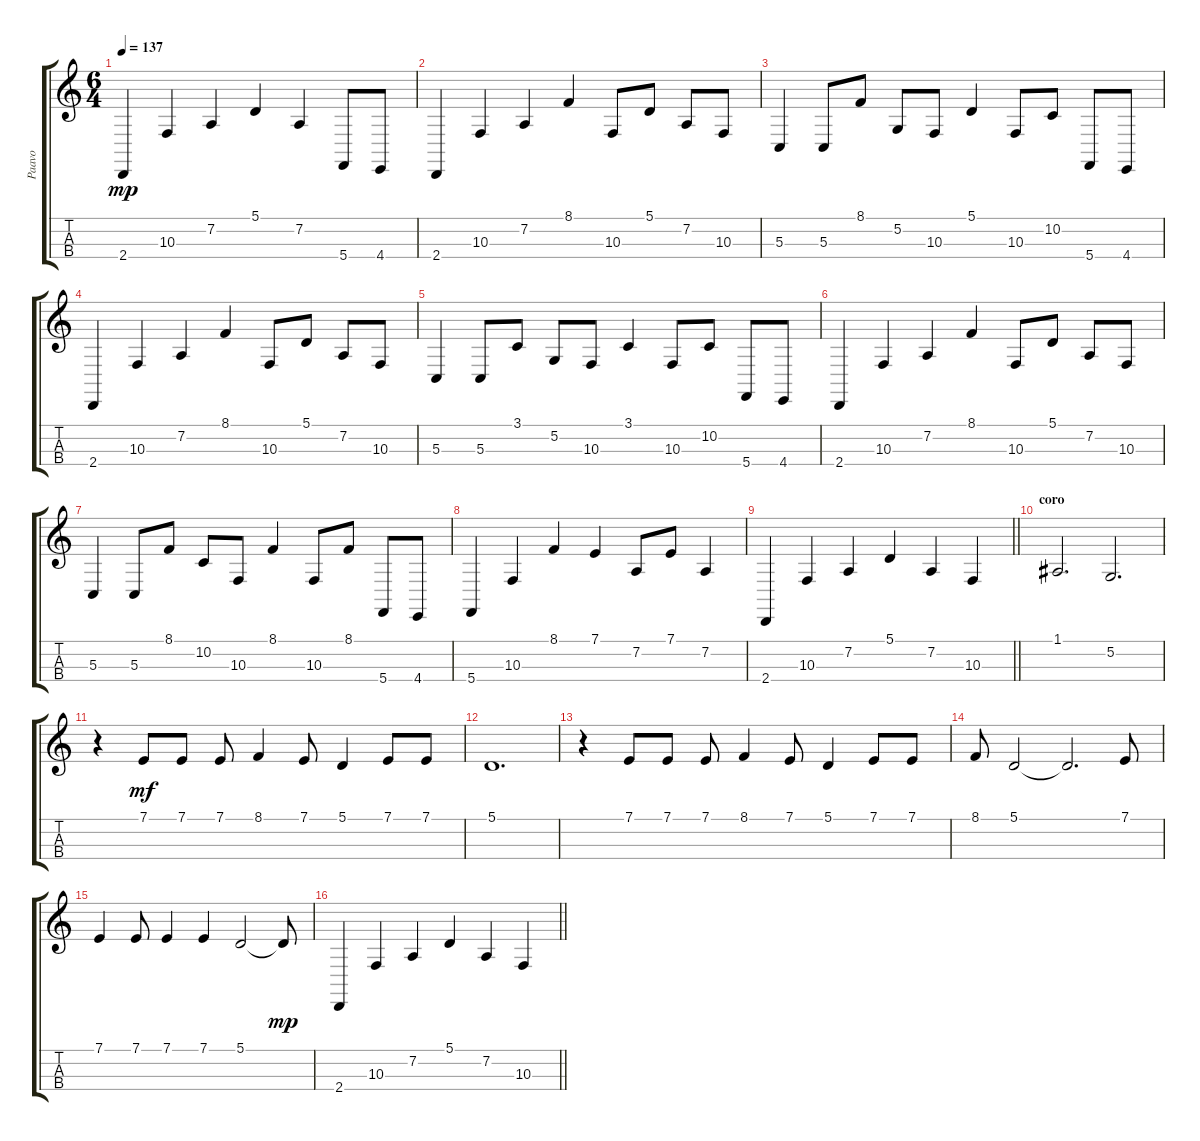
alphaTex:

\track ("Paavo" "Paavo") {instrument pizzicatostrings}
\staff {score tabs}
\tuning (A3 D3 G2 C2) {hide}
\ts (6 4)
\tempo 137
\clef g2
\ks c
2.4.4{dy mp} 10.3.4 7.2.4 5.1.4 7.2.4 5.4.8 4.4.8 |
2.4.4 10.3.4 7.2.4 8.1.4 10.3.8 5.1.8 7.2.8 10.3.8 |
5.3.4 5.3.8 8.1.8 5.2.8 10.3.8 5.1.4 10.3.8 10.2.8 5.4.8 4.4.8 |
2.4.4 10.3.4 7.2.4 8.1.4 10.3.8 5.1.8 7.2.8 10.3.8 |
5.3.4 5.3.8 3.1.8 5.2.8 10.3.8 3.1.4 10.3.8 10.2.8 5.4.8 4.4.8 |
2.4.4 10.3.4 7.2.4 8.1.4 10.3.8 5.1.8 7.2.8 10.3.8 |
5.3.4 5.3.8 8.1.8 10.2.8 10.3.8 8.1.4 10.3.8 8.1.8 5.4.8 4.4.8 |
5.4.4 10.3.4 8.1.4 7.1.4 7.2.8 7.1.8 7.2.4 |
\barLineRight lightlight
2.4.4 10.3.4 7.2.4 5.1.4 7.2.4 10.3.4 |
\section ("" "coro")
1.1.2{d instrument cello} 5.2.2{d} |
r.4 7.1.8{dy mf} 7.1.8 7.1.8 8.1.4 7.1.8 5.1.4 7.1.8 7.1.8 |
5.1.1{d} |
r.4 7.1.8 7.1.8 7.1.8 8.1.4 7.1.8 5.1.4 7.1.8 7.1.8 |
8.1.8 5.1.2 5.1{t}.2{d} 7.1.8 |
7.1.4 7.1.8 7.1.4 7.1.4 5.1.2 5.1{t}.8{dy mp} |
\barLineRight lightlight
2.4.4{instrument pizzicatostrings} 10.3.4 7.2.4 5.1.4 7.2.4 10.3.4
